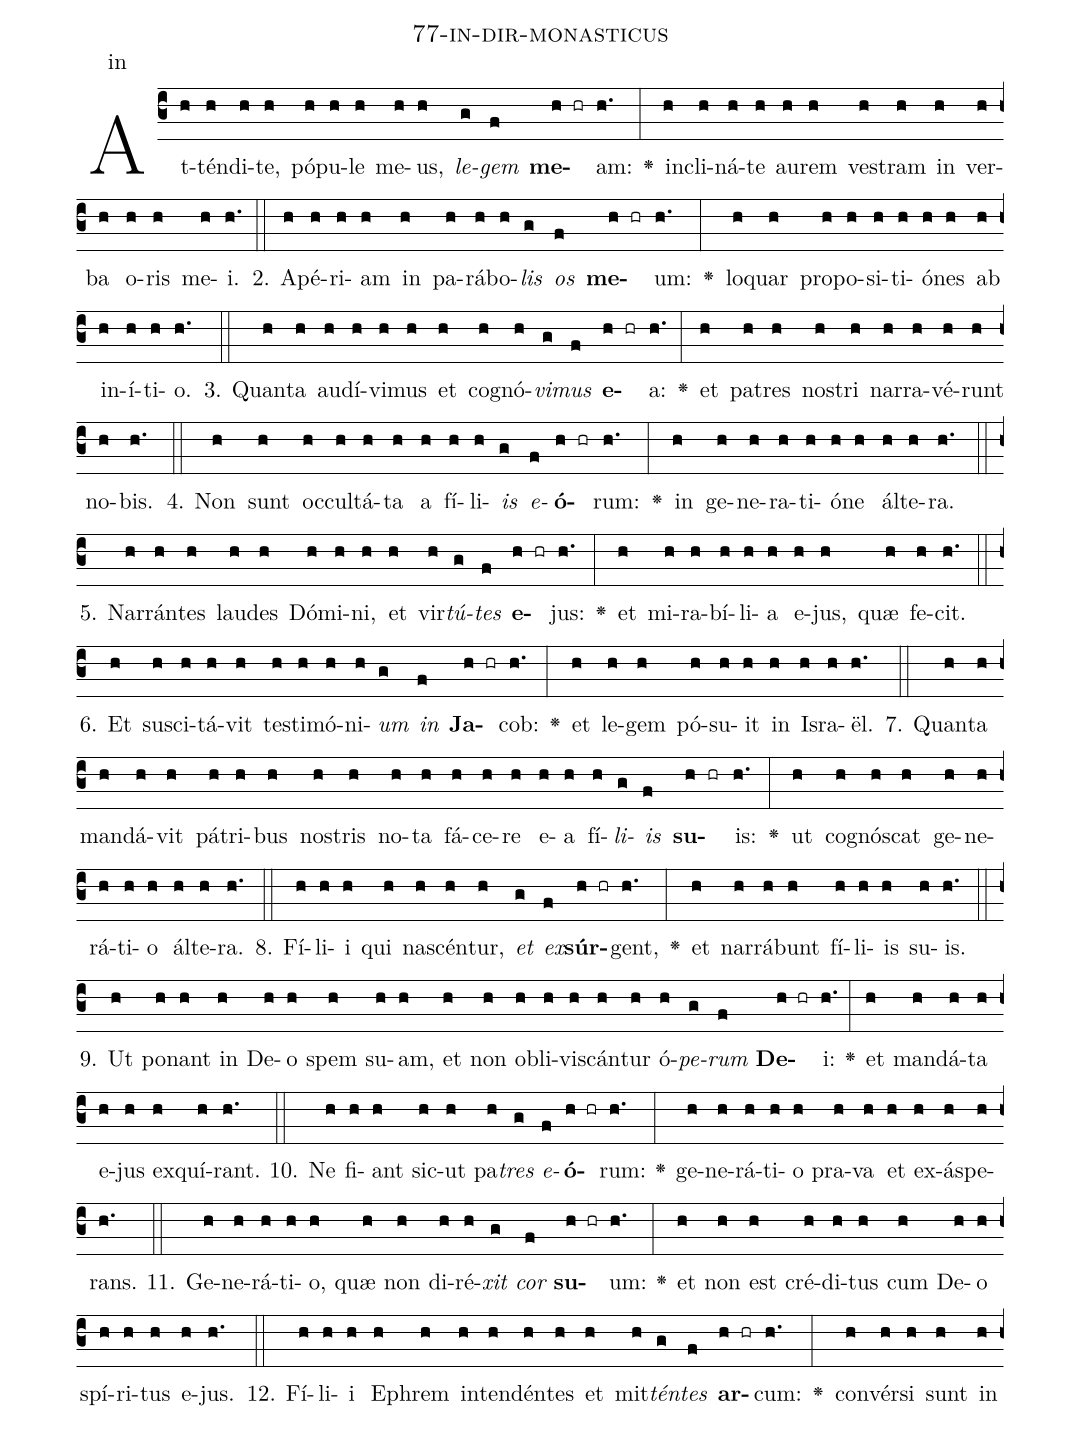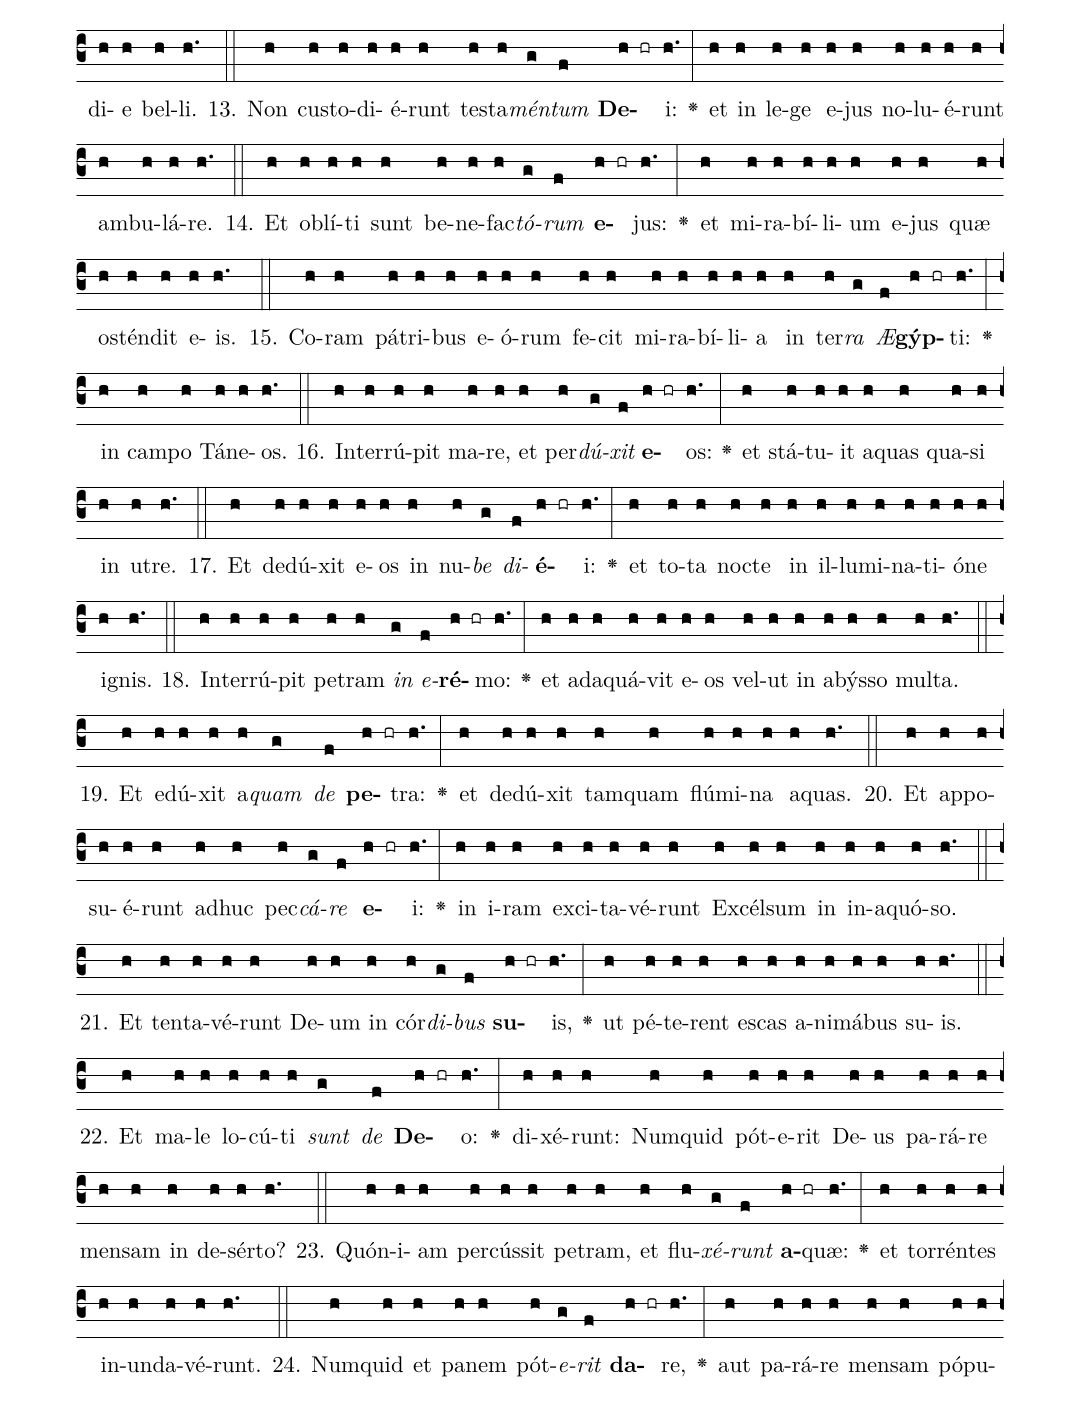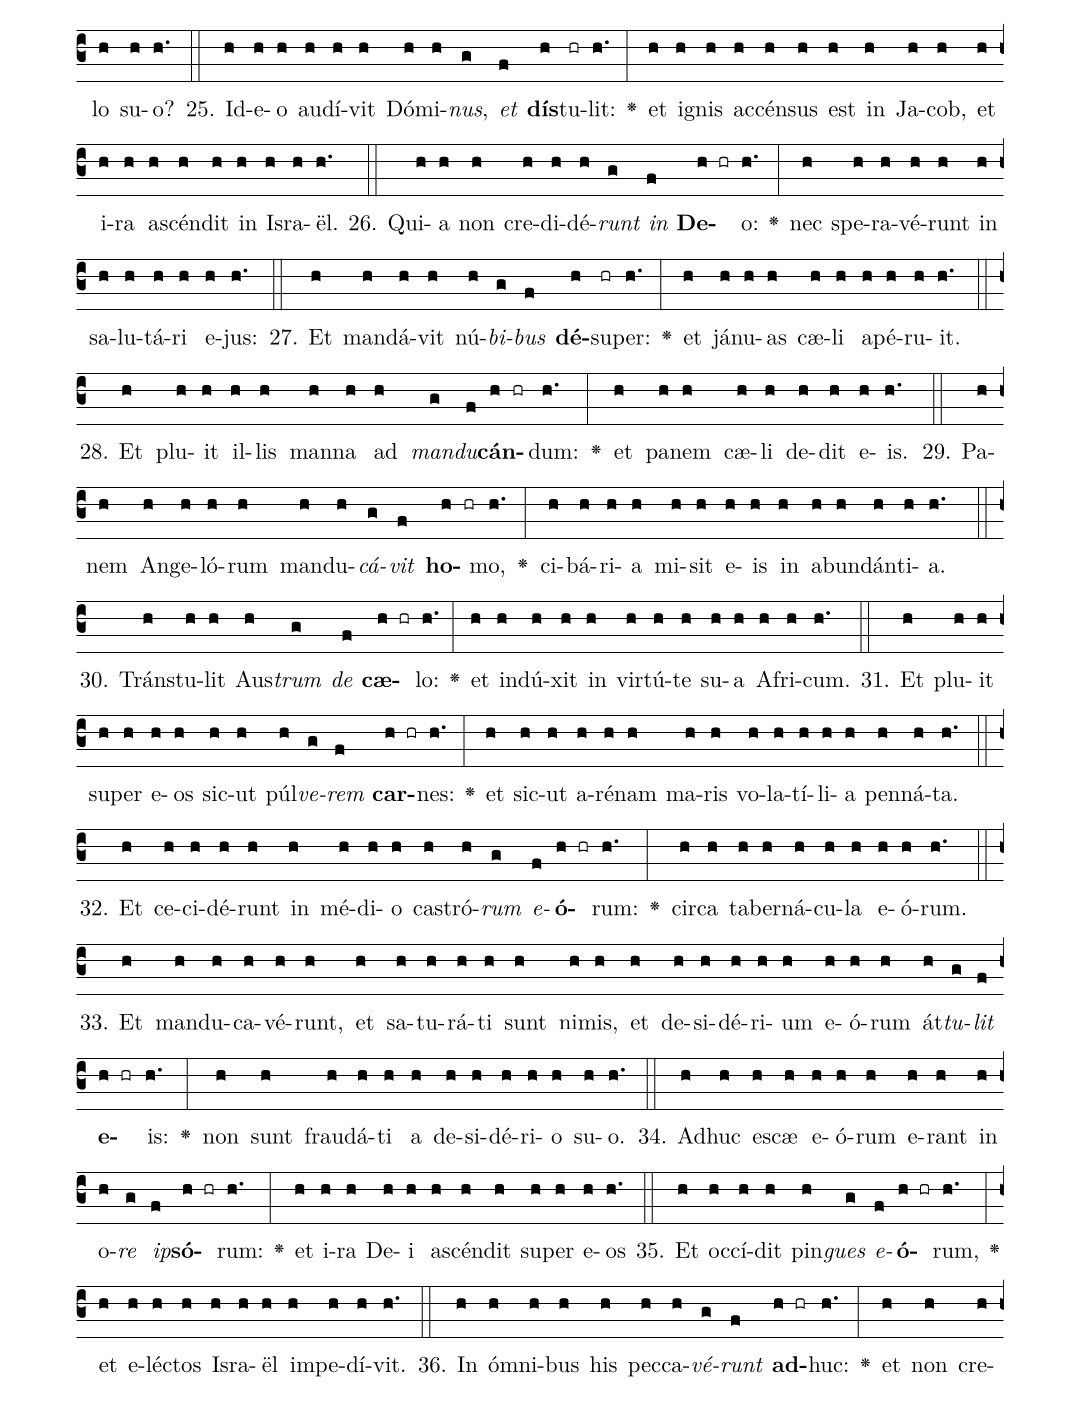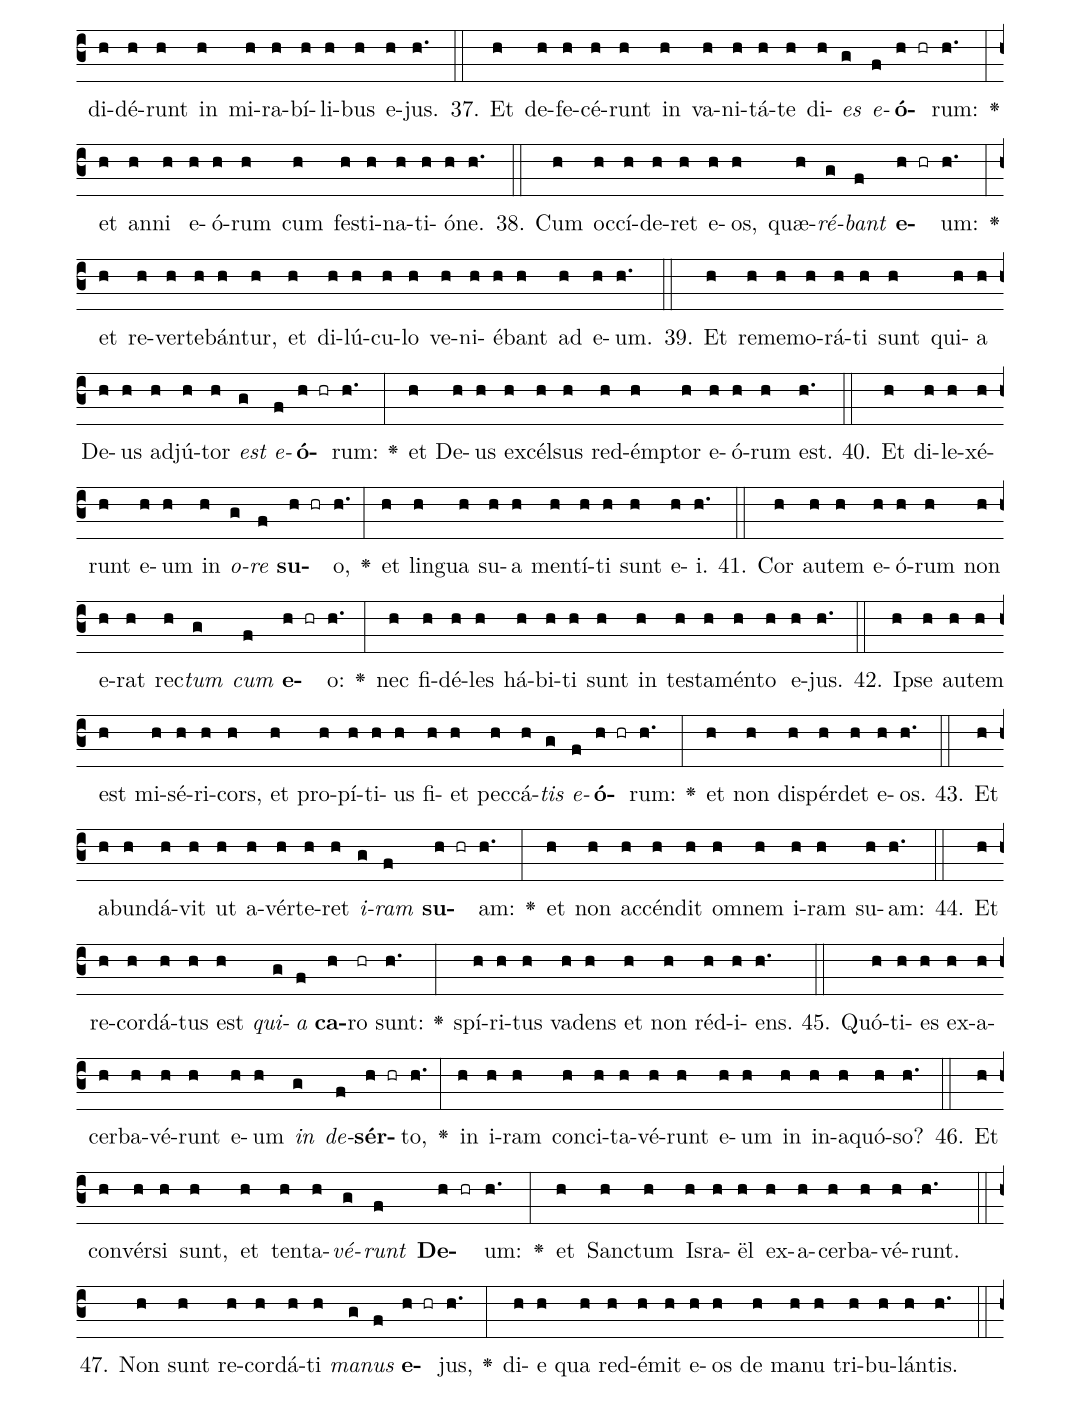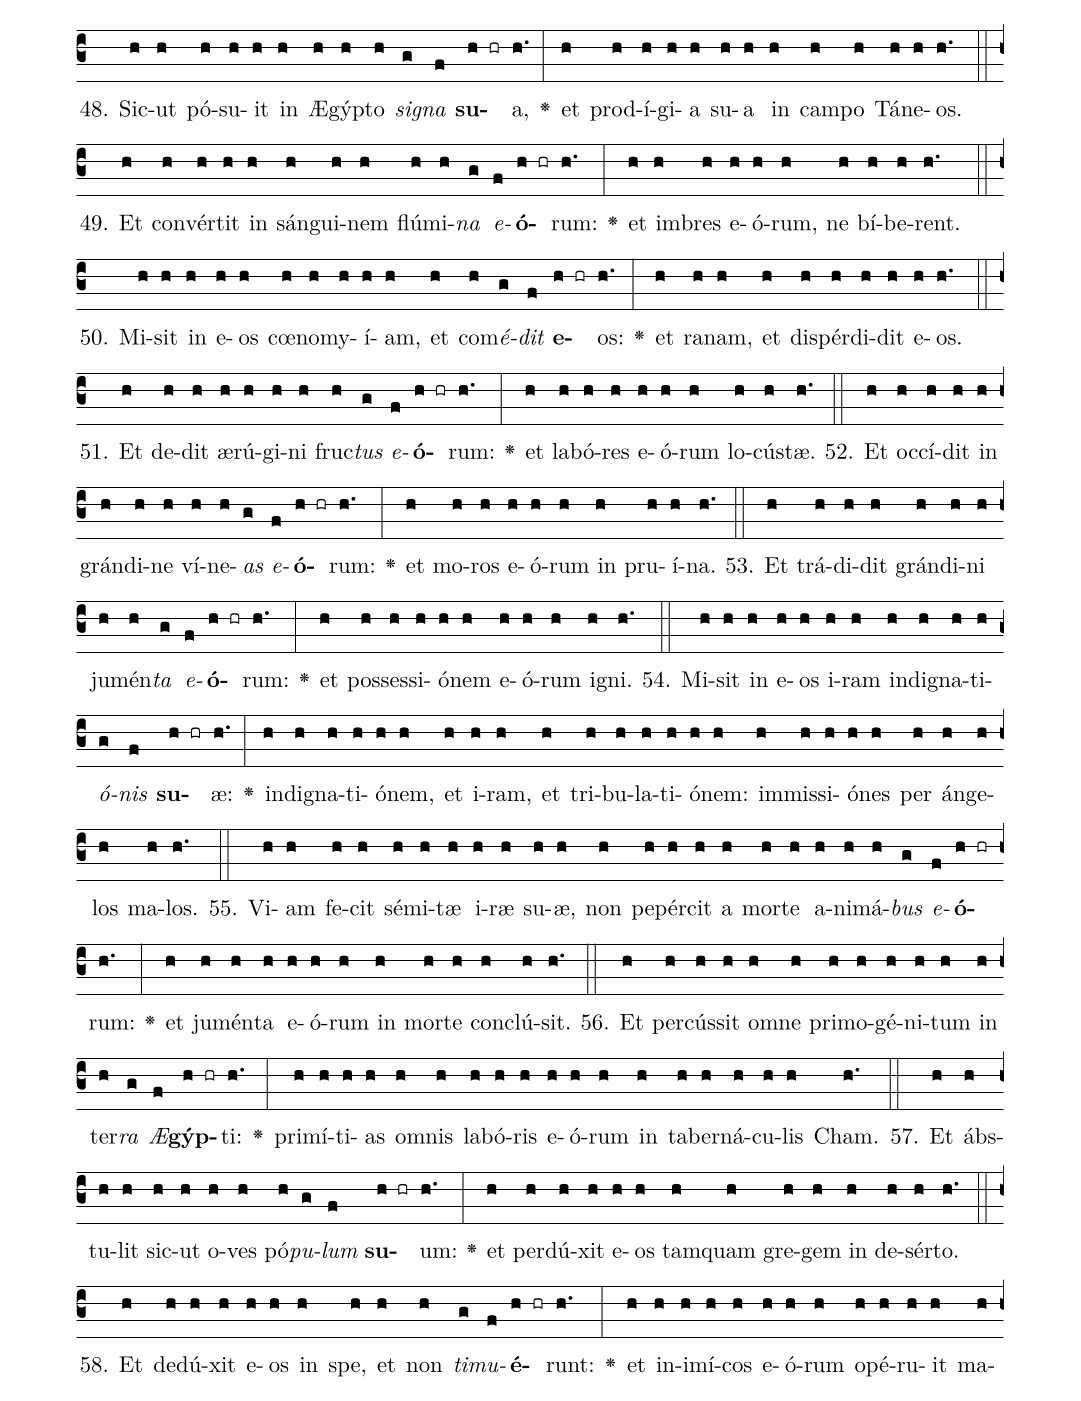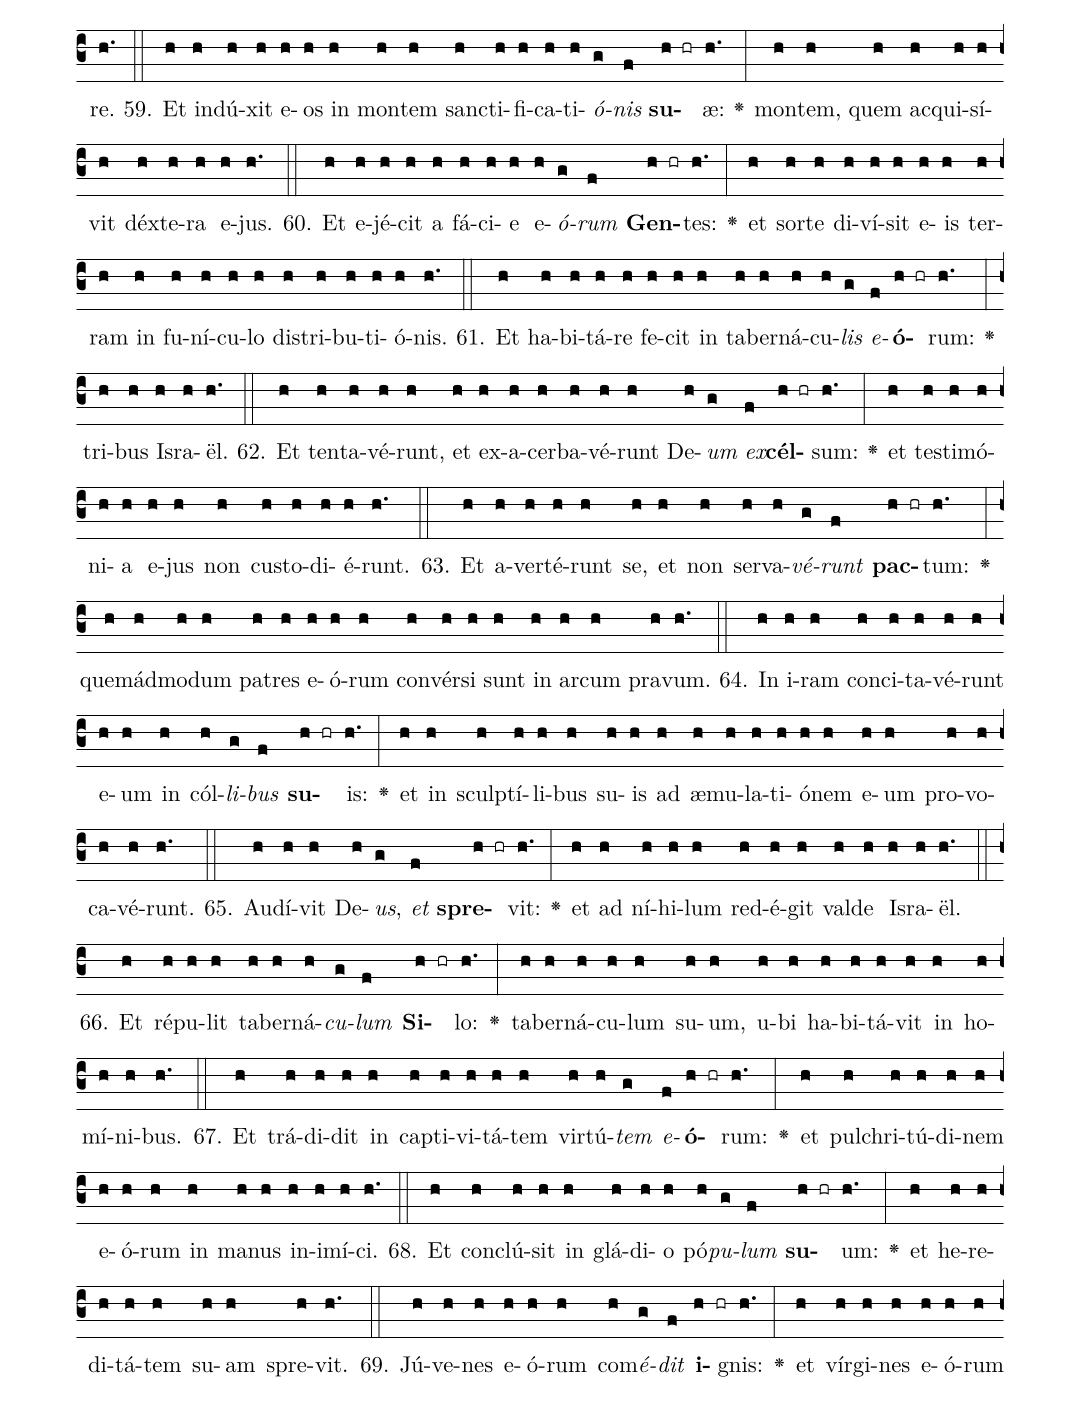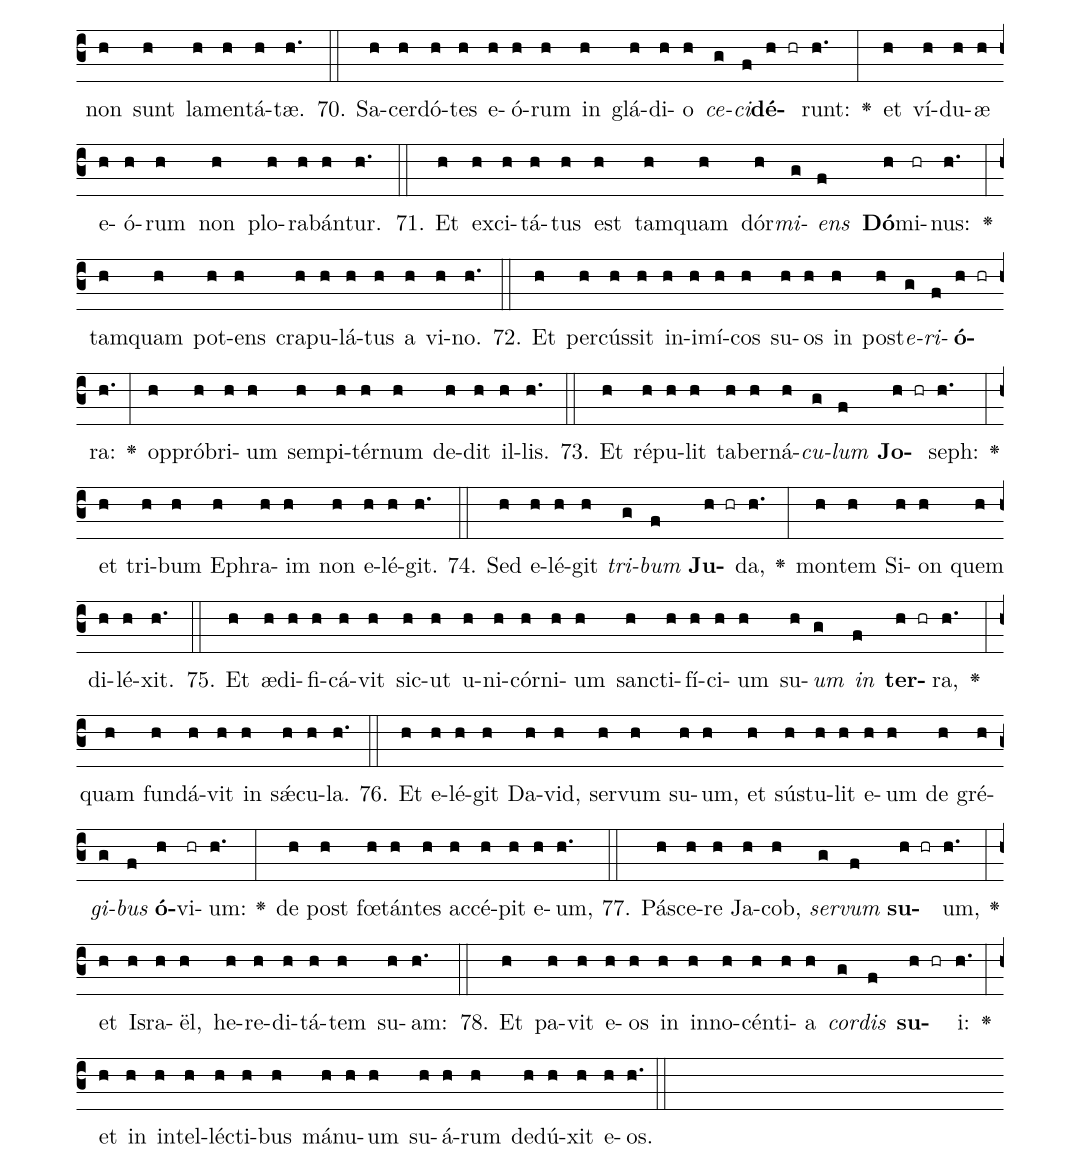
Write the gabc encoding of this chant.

name: 77-in-dir-monasticus;
annotation: in;
%%
(c3)At(h)tén(h)di(h)te,(h) pó(h)pu(h)le(h) me(h)us,(h) <i>le</i>(g)<i>gem</i>(f) <b>me</b>(h hr)am:(h.) <v>\greheightstar</v>(:) in(h)cli(h)ná(h)te(h) au(h)rem(h) ves(h)tram(h) in(h) ver(h)ba(h) o(h)ris(h) me(h)i.(h.) (::)
2. A(h)pé(h)ri(h)am(h) in(h) pa(h)rá(h)bo(h)<i>lis</i>(g) <i>os</i>(f) <b>me</b>(h hr)um:(h.) <v>\greheightstar</v>(:) lo(h)quar(h) pro(h)po(h)si(h)ti(h)ó(h)nes(h) ab(h) in(h)í(h)ti(h)o.(h.) (::)
3. Quan(h)ta(h) au(h)dí(h)vi(h)mus(h) et(h) co(h)gnó(h)<i>vi</i>(g)<i>mus</i>(f) <b>e</b>(h hr)a:(h.) <v>\greheightstar</v>(:) et(h) pa(h)tres(h) nos(h)tri(h) nar(h)ra(h)vé(h)runt(h) no(h)bis.(h.) (::)
4. Non(h) sunt(h) oc(h)cul(h)tá(h)ta(h) a(h) fí(h)li(h)<i>is</i>(g) <i>e</i>(f)<b>ó</b>(h hr)rum:(h.) <v>\greheightstar</v>(:) in(h) ge(h)ne(h)ra(h)ti(h)ó(h)ne(h) ál(h)te(h)ra.(h.) (::)
5. Nar(h)rán(h)tes(h) lau(h)des(h) Dó(h)mi(h)ni,(h) et(h) vir(h)<i>tú</i>(g)<i>tes</i>(f) <b>e</b>(h hr)jus:(h.) <v>\greheightstar</v>(:) et(h) mi(h)ra(h)bí(h)li(h)a(h) e(h)jus,(h) quæ(h) fe(h)cit.(h.) (::)
6. Et(h) su(h)sci(h)tá(h)vit(h) tes(h)ti(h)mó(h)ni(h)<i>um</i>(g) <i>in</i>(f) <b>Ja</b>(h hr)cob:(h.) <v>\greheightstar</v>(:) et(h) le(h)gem(h) pó(h)su(h)it(h) in(h) Is(h)ra(h)ël.(h.) (::)
7. Quan(h)ta(h) man(h)dá(h)vit(h) pá(h)tri(h)bus(h) nos(h)tris(h) no(h)ta(h) fá(h)ce(h)re(h) e(h)a(h) fí(h)<i>li</i>(g)<i>is</i>(f) <b>su</b>(h hr)is:(h.) <v>\greheightstar</v>(:) ut(h) co(h)gnós(h)cat(h) ge(h)ne(h)rá(h)ti(h)o(h) ál(h)te(h)ra.(h.) (::)
8. Fí(h)li(h)i(h) qui(h) na(h)scén(h)tur,(h) <i>et</i>(g) <i>ex</i>(f)<b>súr</b>(h hr)gent,(h.) <v>\greheightstar</v>(:) et(h) nar(h)rá(h)bunt(h) fí(h)li(h)is(h) su(h)is.(h.) (::)
9. Ut(h) po(h)nant(h) in(h) De(h)o(h) spem(h) su(h)am,(h) et(h) non(h) ob(h)li(h)vis(h)cán(h)tur(h) ó(h)<i>pe</i>(g)<i>rum</i>(f) <b>De</b>(h hr)i:(h.) <v>\greheightstar</v>(:) et(h) man(h)dá(h)ta(h) e(h)jus(h) ex(h)quí(h)rant.(h.) (::)
10. Ne(h) fi(h)ant(h) sic(h)ut(h) pa(h)<i>tres</i>(g) <i>e</i>(f)<b>ó</b>(h hr)rum:(h.) <v>\greheightstar</v>(:) ge(h)ne(h)rá(h)ti(h)o(h) pra(h)va(h) et(h) ex(h)ás(h)pe(h)rans.(h.) (::)
11. Ge(h)ne(h)rá(h)ti(h)o,(h) quæ(h) non(h) di(h)ré(h)<i>xit</i>(g) <i>cor</i>(f) <b>su</b>(h hr)um:(h.) <v>\greheightstar</v>(:) et(h) non(h) est(h) cré(h)di(h)tus(h) cum(h) De(h)o(h) spí(h)ri(h)tus(h) e(h)jus.(h.) (::)
12. Fí(h)li(h)i(h) E(h)phrem(h) in(h)ten(h)dén(h)tes(h) et(h) mit(h)<i>tén</i>(g)<i>tes</i>(f) <b>ar</b>(h hr)cum:(h.) <v>\greheightstar</v>(:) con(h)vér(h)si(h) sunt(h) in(h) di(h)e(h) bel(h)li.(h.) (::)
13. Non(h) cus(h)to(h)di(h)é(h)runt(h) tes(h)ta(h)<i>mén</i>(g)<i>tum</i>(f) <b>De</b>(h hr)i:(h.) <v>\greheightstar</v>(:) et(h) in(h) le(h)ge(h) e(h)jus(h) no(h)lu(h)é(h)runt(h) am(h)bu(h)lá(h)re.(h.) (::)
14. Et(h) ob(h)lí(h)ti(h) sunt(h) be(h)ne(h)fac(h)<i>tó</i>(g)<i>rum</i>(f) <b>e</b>(h hr)jus:(h.) <v>\greheightstar</v>(:) et(h) mi(h)ra(h)bí(h)li(h)um(h) e(h)jus(h) quæ(h) os(h)tén(h)dit(h) e(h)is.(h.) (::)
15. Co(h)ram(h) pá(h)tri(h)bus(h) e(h)ó(h)rum(h) fe(h)cit(h) mi(h)ra(h)bí(h)li(h)a(h) in(h) ter(h)<i>ra</i>(g) <i>Æ</i>(f)<b>gýp</b>(h hr)ti:(h.) <v>\greheightstar</v>(:) in(h) cam(h)po(h) Tá(h)ne(h)os.(h.) (::)
16. In(h)ter(h)rú(h)pit(h) ma(h)re,(h) et(h) per(h)<i>dú</i>(g)<i>xit</i>(f) <b>e</b>(h hr)os:(h.) <v>\greheightstar</v>(:) et(h) stá(h)tu(h)it(h) a(h)quas(h) qua(h)si(h) in(h) u(h)tre.(h.) (::)
17. Et(h) de(h)dú(h)xit(h) e(h)os(h) in(h) nu(h)<i>be</i>(g) <i>di</i>(f)<b>é</b>(h hr)i:(h.) <v>\greheightstar</v>(:) et(h) to(h)ta(h) noc(h)te(h) in(h) il(h)lu(h)mi(h)na(h)ti(h)ó(h)ne(h) i(h)gnis.(h.) (::)
18. In(h)ter(h)rú(h)pit(h) pe(h)tram(h) <i>in</i>(g) <i>e</i>(f)<b>ré</b>(h hr)mo:(h.) <v>\greheightstar</v>(:) et(h) ad(h)a(h)quá(h)vit(h) e(h)os(h) vel(h)ut(h) in(h) a(h)býs(h)so(h) mul(h)ta.(h.) (::)
19. Et(h) e(h)dú(h)xit(h) a(h)<i>quam</i>(g) <i>de</i>(f) <b>pe</b>(h hr)tra:(h.) <v>\greheightstar</v>(:) et(h) de(h)dú(h)xit(h) tam(h)quam(h) flú(h)mi(h)na(h) a(h)quas.(h.) (::)
20. Et(h) ap(h)po(h)su(h)é(h)runt(h) ad(h)huc(h) pec(h)<i>cá</i>(g)<i>re</i>(f) <b>e</b>(h hr)i:(h.) <v>\greheightstar</v>(:) in(h) i(h)ram(h) ex(h)ci(h)ta(h)vé(h)runt(h) Ex(h)cél(h)sum(h) in(h) in(h)a(h)quó(h)so.(h.) (::)
21. Et(h) ten(h)ta(h)vé(h)runt(h) De(h)um(h) in(h) cór(h)<i>di</i>(g)<i>bus</i>(f) <b>su</b>(h hr)is,(h.) <v>\greheightstar</v>(:) ut(h) pé(h)te(h)rent(h) es(h)cas(h) a(h)ni(h)má(h)bus(h) su(h)is.(h.) (::)
22. Et(h) ma(h)le(h) lo(h)cú(h)ti(h) <i>sunt</i>(g) <i>de</i>(f) <b>De</b>(h hr)o:(h.) <v>\greheightstar</v>(:) di(h)xé(h)runt:(h) Num(h)quid(h) pót(h)e(h)rit(h) De(h)us(h) pa(h)rá(h)re(h) men(h)sam(h) in(h) de(h)sér(h)to?(h.) (::)
23. Quón(h)i(h)am(h) per(h)cús(h)sit(h) pe(h)tram,(h) et(h) flu(h)<i>xé</i>(g)<i>runt</i>(f) <b>a</b>(h hr)quæ:(h.) <v>\greheightstar</v>(:) et(h) tor(h)rén(h)tes(h) in(h)un(h)da(h)vé(h)runt.(h.) (::)
24. Num(h)quid(h) et(h) pa(h)nem(h) pót(h)<i>e</i>(g)<i>rit</i>(f) <b>da</b>(h hr)re,(h.) <v>\greheightstar</v>(:) aut(h) pa(h)rá(h)re(h) men(h)sam(h) pó(h)pu(h)lo(h) su(h)o?(h.) (::)
25. Id(h)e(h)o(h) au(h)dí(h)vit(h) Dó(h)mi(h)<i>nus</i>,(g) <i>et</i>(f) <b>dís</b>(h)tu(hr)lit:(h.) <v>\greheightstar</v>(:) et(h) i(h)gnis(h) ac(h)cén(h)sus(h) est(h) in(h) Ja(h)cob,(h) et(h) i(h)ra(h) a(h)scén(h)dit(h) in(h) Is(h)ra(h)ël.(h.) (::)
26. Qui(h)a(h) non(h) cre(h)di(h)dé(h)<i>runt</i>(g) <i>in</i>(f) <b>De</b>(h hr)o:(h.) <v>\greheightstar</v>(:) nec(h) spe(h)ra(h)vé(h)runt(h) in(h) sa(h)lu(h)tá(h)ri(h) e(h)jus:(h.) (::)
27. Et(h) man(h)dá(h)vit(h) nú(h)<i>bi</i>(g)<i>bus</i>(f) <b>dé</b>(h)su(hr)per:(h.) <v>\greheightstar</v>(:) et(h) já(h)nu(h)as(h) cæ(h)li(h) a(h)pé(h)ru(h)it.(h.) (::)
28. Et(h) plu(h)it(h) il(h)lis(h) man(h)na(h) ad(h) <i>man</i>(g)<i>du</i>(f)<b>cán</b>(h hr)dum:(h.) <v>\greheightstar</v>(:) et(h) pa(h)nem(h) cæ(h)li(h) de(h)dit(h) e(h)is.(h.) (::)
29. Pa(h)nem(h) An(h)ge(h)ló(h)rum(h) man(h)du(h)<i>cá</i>(g)<i>vit</i>(f) <b>ho</b>(h hr)mo,(h.) <v>\greheightstar</v>(:) ci(h)bá(h)ri(h)a(h) mi(h)sit(h) e(h)is(h) in(h) ab(h)un(h)dán(h)ti(h)a.(h.) (::)
30. Tráns(h)tu(h)lit(h) Aus(h)<i>trum</i>(g) <i>de</i>(f) <b>cæ</b>(h hr)lo:(h.) <v>\greheightstar</v>(:) et(h) in(h)dú(h)xit(h) in(h) vir(h)tú(h)te(h) su(h)a(h) A(h)fri(h)cum.(h.) (::)
31. Et(h) plu(h)it(h) su(h)per(h) e(h)os(h) sic(h)ut(h) púl(h)<i>ve</i>(g)<i>rem</i>(f) <b>car</b>(h hr)nes:(h.) <v>\greheightstar</v>(:) et(h) sic(h)ut(h) a(h)ré(h)nam(h) ma(h)ris(h) vo(h)la(h)tí(h)li(h)a(h) pen(h)ná(h)ta.(h.) (::)
32. Et(h) ce(h)ci(h)dé(h)runt(h) in(h) mé(h)di(h)o(h) cas(h)tró(h)<i>rum</i>(g) <i>e</i>(f)<b>ó</b>(h hr)rum:(h.) <v>\greheightstar</v>(:) cir(h)ca(h) ta(h)ber(h)ná(h)cu(h)la(h) e(h)ó(h)rum.(h.) (::)
33. Et(h) man(h)du(h)ca(h)vé(h)runt,(h) et(h) sa(h)tu(h)rá(h)ti(h) sunt(h) ni(h)mis,(h) et(h) de(h)si(h)dé(h)ri(h)um(h) e(h)ó(h)rum(h) át(h)<i>tu</i>(g)<i>lit</i>(f) <b>e</b>(h hr)is:(h.) <v>\greheightstar</v>(:) non(h) sunt(h) frau(h)dá(h)ti(h) a(h) de(h)si(h)dé(h)ri(h)o(h) su(h)o.(h.) (::)
34. Ad(h)huc(h) e(h)scæ(h) e(h)ó(h)rum(h) e(h)rant(h) in(h) o(h)<i>re</i>(g) <i>ip</i>(f)<b>só</b>(h hr)rum:(h.) <v>\greheightstar</v>(:) et(h) i(h)ra(h) De(h)i(h) a(h)scén(h)dit(h) su(h)per(h) e(h)os(h.) (::)
35. Et(h) oc(h)cí(h)dit(h) pin(h)<i>gues</i>(g) <i>e</i>(f)<b>ó</b>(h hr)rum,(h.) <v>\greheightstar</v>(:) et(h) e(h)léc(h)tos(h) Is(h)ra(h)ël(h) im(h)pe(h)dí(h)vit.(h.) (::)
36. In(h) óm(h)ni(h)bus(h) his(h) pec(h)ca(h)<i>vé</i>(g)<i>runt</i>(f) <b>ad</b>(h hr)huc:(h.) <v>\greheightstar</v>(:) et(h) non(h) cre(h)di(h)dé(h)runt(h) in(h) mi(h)ra(h)bí(h)li(h)bus(h) e(h)jus.(h.) (::)
37. Et(h) de(h)fe(h)cé(h)runt(h) in(h) va(h)ni(h)tá(h)te(h) di(h)<i>es</i>(g) <i>e</i>(f)<b>ó</b>(h hr)rum:(h.) <v>\greheightstar</v>(:) et(h) an(h)ni(h) e(h)ó(h)rum(h) cum(h) fes(h)ti(h)na(h)ti(h)ó(h)ne.(h.) (::)
38. Cum(h) oc(h)cí(h)de(h)ret(h) e(h)os,(h) quæ(h)<i>ré</i>(g)<i>bant</i>(f) <b>e</b>(h hr)um:(h.) <v>\greheightstar</v>(:) et(h) re(h)ver(h)te(h)bán(h)tur,(h) et(h) di(h)lú(h)cu(h)lo(h) ve(h)ni(h)é(h)bant(h) ad(h) e(h)um.(h.) (::)
39. Et(h) re(h)me(h)mo(h)rá(h)ti(h) sunt(h) qui(h)a(h) De(h)us(h) ad(h)jú(h)tor(h) <i>est</i>(g) <i>e</i>(f)<b>ó</b>(h hr)rum:(h.) <v>\greheightstar</v>(:) et(h) De(h)us(h) ex(h)cél(h)sus(h) red(h)émp(h)tor(h) e(h)ó(h)rum(h) est.(h.) (::)
40. Et(h) di(h)le(h)xé(h)runt(h) e(h)um(h) in(h) <i>o</i>(g)<i>re</i>(f) <b>su</b>(h hr)o,(h.) <v>\greheightstar</v>(:) et(h) lin(h)gua(h) su(h)a(h) men(h)tí(h)ti(h) sunt(h) e(h)i.(h.) (::)
41. Cor(h) au(h)tem(h) e(h)ó(h)rum(h) non(h) e(h)rat(h) rec(h)<i>tum</i>(g) <i>cum</i>(f) <b>e</b>(h hr)o:(h.) <v>\greheightstar</v>(:) nec(h) fi(h)dé(h)les(h) há(h)bi(h)ti(h) sunt(h) in(h) tes(h)ta(h)mén(h)to(h) e(h)jus.(h.) (::)
42. Ip(h)se(h) au(h)tem(h) est(h) mi(h)sé(h)ri(h)cors,(h) et(h) pro(h)pí(h)ti(h)us(h) fi(h)et(h) pec(h)cá(h)<i>tis</i>(g) <i>e</i>(f)<b>ó</b>(h hr)rum:(h.) <v>\greheightstar</v>(:) et(h) non(h) dis(h)pér(h)det(h) e(h)os.(h.) (::)
43. Et(h) ab(h)un(h)dá(h)vit(h) ut(h) a(h)vér(h)te(h)ret(h) <i>i</i>(g)<i>ram</i>(f) <b>su</b>(h hr)am:(h.) <v>\greheightstar</v>(:) et(h) non(h) ac(h)cén(h)dit(h) om(h)nem(h) i(h)ram(h) su(h)am:(h.) (::)
44. Et(h) re(h)cor(h)dá(h)tus(h) est(h) <i>qui</i>(g)<i>a</i>(f) <b>ca</b>(h)ro(hr) sunt:(h.) <v>\greheightstar</v>(:) spí(h)ri(h)tus(h) va(h)dens(h) et(h) non(h) réd(h)i(h)ens.(h.) (::)
45. Quó(h)ti(h)es(h) ex(h)a(h)cer(h)ba(h)vé(h)runt(h) e(h)um(h) <i>in</i>(g) <i>de</i>(f)<b>sér</b>(h hr)to,(h.) <v>\greheightstar</v>(:) in(h) i(h)ram(h) con(h)ci(h)ta(h)vé(h)runt(h) e(h)um(h) in(h) in(h)a(h)quó(h)so?(h.) (::)
46. Et(h) con(h)vér(h)si(h) sunt,(h) et(h) ten(h)ta(h)<i>vé</i>(g)<i>runt</i>(f) <b>De</b>(h hr)um:(h.) <v>\greheightstar</v>(:) et(h) Sanc(h)tum(h) Is(h)ra(h)ël(h) ex(h)a(h)cer(h)ba(h)vé(h)runt.(h.) (::)
47. Non(h) sunt(h) re(h)cor(h)dá(h)ti(h) <i>ma</i>(g)<i>nus</i>(f) <b>e</b>(h hr)jus,(h.) <v>\greheightstar</v>(:) di(h)e(h) qua(h) red(h)é(h)mit(h) e(h)os(h) de(h) ma(h)nu(h) tri(h)bu(h)lán(h)tis.(h.) (::)
48. Sic(h)ut(h) pó(h)su(h)it(h) in(h) Æ(h)gýp(h)to(h) <i>si</i>(g)<i>gna</i>(f) <b>su</b>(h hr)a,(h.) <v>\greheightstar</v>(:) et(h) prod(h)í(h)gi(h)a(h) su(h)a(h) in(h) cam(h)po(h) Tá(h)ne(h)os.(h.) (::)
49. Et(h) con(h)vér(h)tit(h) in(h) sán(h)gui(h)nem(h) flú(h)mi(h)<i>na</i>(g) <i>e</i>(f)<b>ó</b>(h hr)rum:(h.) <v>\greheightstar</v>(:) et(h) im(h)bres(h) e(h)ó(h)rum,(h) ne(h) bí(h)be(h)rent.(h.) (::)
50. Mi(h)sit(h) in(h) e(h)os(h) cœ(h)no(h)my(h)í(h)am,(h) et(h) com(h)<i>é</i>(g)<i>dit</i>(f) <b>e</b>(h hr)os:(h.) <v>\greheightstar</v>(:) et(h) ra(h)nam,(h) et(h) dis(h)pér(h)di(h)dit(h) e(h)os.(h.) (::)
51. Et(h) de(h)dit(h) æ(h)rú(h)gi(h)ni(h) fruc(h)<i>tus</i>(g) <i>e</i>(f)<b>ó</b>(h hr)rum:(h.) <v>\greheightstar</v>(:) et(h) la(h)bó(h)res(h) e(h)ó(h)rum(h) lo(h)cús(h)tæ.(h.) (::)
52. Et(h) oc(h)cí(h)dit(h) in(h) grán(h)di(h)ne(h) ví(h)ne(h)<i>as</i>(g) <i>e</i>(f)<b>ó</b>(h hr)rum:(h.) <v>\greheightstar</v>(:) et(h) mo(h)ros(h) e(h)ó(h)rum(h) in(h) pru(h)í(h)na.(h.) (::)
53. Et(h) trá(h)di(h)dit(h) grán(h)di(h)ni(h) ju(h)mén(h)<i>ta</i>(g) <i>e</i>(f)<b>ó</b>(h hr)rum:(h.) <v>\greheightstar</v>(:) et(h) pos(h)ses(h)si(h)ó(h)nem(h) e(h)ó(h)rum(h) i(h)gni.(h.) (::)
54. Mi(h)sit(h) in(h) e(h)os(h) i(h)ram(h) in(h)di(h)gna(h)ti(h)<i>ó</i>(g)<i>nis</i>(f) <b>su</b>(h hr)æ:(h.) <v>\greheightstar</v>(:) in(h)di(h)gna(h)ti(h)ó(h)nem,(h) et(h) i(h)ram,(h) et(h) tri(h)bu(h)la(h)ti(h)ó(h)nem:(h) im(h)mis(h)si(h)ó(h)nes(h) per(h) án(h)ge(h)los(h) ma(h)los.(h.) (::)
55. Vi(h)am(h) fe(h)cit(h) sé(h)mi(h)tæ(h) i(h)ræ(h) su(h)æ,(h) non(h) pe(h)pér(h)cit(h) a(h) mor(h)te(h) a(h)ni(h)má(h)<i>bus</i>(g) <i>e</i>(f)<b>ó</b>(h hr)rum:(h.) <v>\greheightstar</v>(:) et(h) ju(h)mén(h)ta(h) e(h)ó(h)rum(h) in(h) mor(h)te(h) con(h)clú(h)sit.(h.) (::)
56. Et(h) per(h)cús(h)sit(h) om(h)ne(h) pri(h)mo(h)gé(h)ni(h)tum(h) in(h) ter(h)<i>ra</i>(g) <i>Æ</i>(f)<b>gýp</b>(h hr)ti:(h.) <v>\greheightstar</v>(:) pri(h)mí(h)ti(h)as(h) om(h)nis(h) la(h)bó(h)ris(h) e(h)ó(h)rum(h) in(h) ta(h)ber(h)ná(h)cu(h)lis(h) Cham.(h.) (::)
57. Et(h) ábs(h)tu(h)lit(h) sic(h)ut(h) o(h)ves(h) pó(h)<i>pu</i>(g)<i>lum</i>(f) <b>su</b>(h hr)um:(h.) <v>\greheightstar</v>(:) et(h) per(h)dú(h)xit(h) e(h)os(h) tam(h)quam(h) gre(h)gem(h) in(h) de(h)sér(h)to.(h.) (::)
58. Et(h) de(h)dú(h)xit(h) e(h)os(h) in(h) spe,(h) et(h) non(h) <i>ti</i>(g)<i>mu</i>(f)<b>é</b>(h hr)runt:(h.) <v>\greheightstar</v>(:) et(h) in(h)i(h)mí(h)cos(h) e(h)ó(h)rum(h) o(h)pé(h)ru(h)it(h) ma(h)re.(h.) (::)
59. Et(h) in(h)dú(h)xit(h) e(h)os(h) in(h) mon(h)tem(h) sanc(h)ti(h)fi(h)ca(h)ti(h)<i>ó</i>(g)<i>nis</i>(f) <b>su</b>(h hr)æ:(h.) <v>\greheightstar</v>(:) mon(h)tem,(h) quem(h) ac(h)qui(h)sí(h)vit(h) déx(h)te(h)ra(h) e(h)jus.(h.) (::)
60. Et(h) e(h)jé(h)cit(h) a(h) fá(h)ci(h)e(h) e(h)<i>ó</i>(g)<i>rum</i>(f) <b>Gen</b>(h hr)tes:(h.) <v>\greheightstar</v>(:) et(h) sor(h)te(h) di(h)ví(h)sit(h) e(h)is(h) ter(h)ram(h) in(h) fu(h)ní(h)cu(h)lo(h) dis(h)tri(h)bu(h)ti(h)ó(h)nis.(h.) (::)
61. Et(h) ha(h)bi(h)tá(h)re(h) fe(h)cit(h) in(h) ta(h)ber(h)ná(h)cu(h)<i>lis</i>(g) <i>e</i>(f)<b>ó</b>(h hr)rum:(h.) <v>\greheightstar</v>(:) tri(h)bus(h) Is(h)ra(h)ël.(h.) (::)
62. Et(h) ten(h)ta(h)vé(h)runt,(h) et(h) ex(h)a(h)cer(h)ba(h)vé(h)runt(h) De(h)<i>um</i>(g) <i>ex</i>(f)<b>cél</b>(h hr)sum:(h.) <v>\greheightstar</v>(:) et(h) tes(h)ti(h)mó(h)ni(h)a(h) e(h)jus(h) non(h) cus(h)to(h)di(h)é(h)runt.(h.) (::)
63. Et(h) a(h)ver(h)té(h)runt(h) se,(h) et(h) non(h) ser(h)va(h)<i>vé</i>(g)<i>runt</i>(f) <b>pac</b>(h hr)tum:(h.) <v>\greheightstar</v>(:) quem(h)ád(h)mo(h)dum(h) pa(h)tres(h) e(h)ó(h)rum(h) con(h)vér(h)si(h) sunt(h) in(h) ar(h)cum(h) pra(h)vum.(h.) (::)
64. In(h) i(h)ram(h) con(h)ci(h)ta(h)vé(h)runt(h) e(h)um(h) in(h) cól(h)<i>li</i>(g)<i>bus</i>(f) <b>su</b>(h hr)is:(h.) <v>\greheightstar</v>(:) et(h) in(h) sculp(h)tí(h)li(h)bus(h) su(h)is(h) ad(h) æ(h)mu(h)la(h)ti(h)ó(h)nem(h) e(h)um(h) pro(h)vo(h)ca(h)vé(h)runt.(h.) (::)
65. Au(h)dí(h)vit(h) De(h)<i>us</i>,(g) <i>et</i>(f) <b>spre</b>(h hr)vit:(h.) <v>\greheightstar</v>(:) et(h) ad(h) ní(h)hi(h)lum(h) red(h)é(h)git(h) val(h)de(h) Is(h)ra(h)ël.(h.) (::)
66. Et(h) ré(h)pu(h)lit(h) ta(h)ber(h)ná(h)<i>cu</i>(g)<i>lum</i>(f) <b>Si</b>(h hr)lo:(h.) <v>\greheightstar</v>(:) ta(h)ber(h)ná(h)cu(h)lum(h) su(h)um,(h) u(h)bi(h) ha(h)bi(h)tá(h)vit(h) in(h) ho(h)mí(h)ni(h)bus.(h.) (::)
67. Et(h) trá(h)di(h)dit(h) in(h) cap(h)ti(h)vi(h)tá(h)tem(h) vir(h)tú(h)<i>tem</i>(g) <i>e</i>(f)<b>ó</b>(h hr)rum:(h.) <v>\greheightstar</v>(:) et(h) pul(h)chri(h)tú(h)di(h)nem(h) e(h)ó(h)rum(h) in(h) ma(h)nus(h) in(h)i(h)mí(h)ci.(h.) (::)
68. Et(h) con(h)clú(h)sit(h) in(h) glá(h)di(h)o(h) pó(h)<i>pu</i>(g)<i>lum</i>(f) <b>su</b>(h hr)um:(h.) <v>\greheightstar</v>(:) et(h) he(h)re(h)di(h)tá(h)tem(h) su(h)am(h) spre(h)vit.(h.) (::)
69. Jú(h)ve(h)nes(h) e(h)ó(h)rum(h) com(h)<i>é</i>(g)<i>dit</i>(f) <b>i</b>(h hr)gnis:(h.) <v>\greheightstar</v>(:) et(h) vír(h)gi(h)nes(h) e(h)ó(h)rum(h) non(h) sunt(h) la(h)men(h)tá(h)tæ.(h.) (::)
70. Sa(h)cer(h)dó(h)tes(h) e(h)ó(h)rum(h) in(h) glá(h)di(h)o(h) <i>ce</i>(g)<i>ci</i>(f)<b>dé</b>(h hr)runt:(h.) <v>\greheightstar</v>(:) et(h) ví(h)du(h)æ(h) e(h)ó(h)rum(h) non(h) plo(h)ra(h)bán(h)tur.(h.) (::)
71. Et(h) ex(h)ci(h)tá(h)tus(h) est(h) tam(h)quam(h) dór(h)<i>mi</i>(g)<i>ens</i>(f) <b>Dó</b>(h)mi(hr)nus:(h.) <v>\greheightstar</v>(:) tam(h)quam(h) pot(h)ens(h) cra(h)pu(h)lá(h)tus(h) a(h) vi(h)no.(h.) (::)
72. Et(h) per(h)cús(h)sit(h) in(h)i(h)mí(h)cos(h) su(h)os(h) in(h) post(h)<i>e</i>(g)<i>ri</i>(f)<b>ó</b>(h hr)ra:(h.) <v>\greheightstar</v>(:) op(h)pró(h)bri(h)um(h) sem(h)pi(h)tér(h)num(h) de(h)dit(h) il(h)lis.(h.) (::)
73. Et(h) ré(h)pu(h)lit(h) ta(h)ber(h)ná(h)<i>cu</i>(g)<i>lum</i>(f) <b>Jo</b>(h hr)seph:(h.) <v>\greheightstar</v>(:) et(h) tri(h)bum(h) E(h)phra(h)im(h) non(h) e(h)lé(h)git.(h.) (::)
74. Sed(h) e(h)lé(h)git(h) <i>tri</i>(g)<i>bum</i>(f) <b>Ju</b>(h hr)da,(h.) <v>\greheightstar</v>(:) mon(h)tem(h) Si(h)on(h) quem(h) di(h)lé(h)xit.(h.) (::)
75. Et(h) æ(h)di(h)fi(h)cá(h)vit(h) sic(h)ut(h) u(h)ni(h)cór(h)ni(h)um(h) sanc(h)ti(h)fí(h)ci(h)um(h) su(h)<i>um</i>(g) <i>in</i>(f) <b>ter</b>(h hr)ra,(h.) <v>\greheightstar</v>(:) quam(h) fun(h)dá(h)vit(h) in(h) sǽ(h)cu(h)la.(h.) (::)
76. Et(h) e(h)lé(h)git(h) Da(h)vid,(h) ser(h)vum(h) su(h)um,(h) et(h) sús(h)tu(h)lit(h) e(h)um(h) de(h) gré(h)<i>gi</i>(g)<i>bus</i>(f) <b>ó</b>(h)vi(hr)um:(h.) <v>\greheightstar</v>(:) de(h) post(h) fœ(h)tán(h)tes(h) ac(h)cé(h)pit(h) e(h)um,(h.) (::)
77. Pá(h)sce(h)re(h) Ja(h)cob,(h) <i>ser</i>(g)<i>vum</i>(f) <b>su</b>(h hr)um,(h.) <v>\greheightstar</v>(:) et(h) Is(h)ra(h)ël,(h) he(h)re(h)di(h)tá(h)tem(h) su(h)am:(h.) (::)
78. Et(h) pa(h)vit(h) e(h)os(h) in(h) in(h)no(h)cén(h)ti(h)a(h) <i>cor</i>(g)<i>dis</i>(f) <b>su</b>(h hr)i:(h.) <v>\greheightstar</v>(:) et(h) in(h) in(h)tel(h)léc(h)ti(h)bus(h) má(h)nu(h)um(h) su(h)á(h)rum(h) de(h)dú(h)xit(h) e(h)os.(h.) (::)
